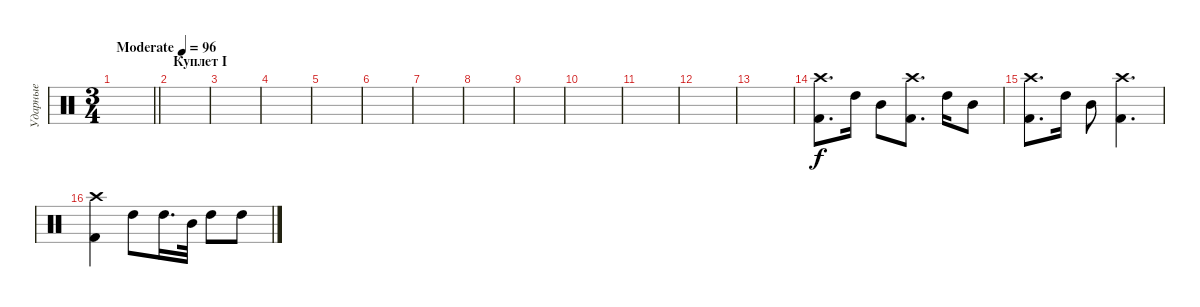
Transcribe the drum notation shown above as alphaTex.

\track ("Ударные" "Ударные") {instrument percussion}
\staff {score}
\articulation defaults
\ts (3 4)
\tempo (96 "Moderate")
\clef neutral
\barLineRight lightlight
\ks c
|
\section ("" "Куплет I")
|
|
|
|
|
|
|
|
|
|
|
|
("Kick (hit) 2" "Crash high (hit)").8{d} "High Tom (hit)".16 "Mid Tom (hit)".8 ("Kick (hit) 2" "Crash high (hit)").8{d} "High Tom (hit)".16 "Mid Tom (hit)".8 |
("Kick (hit) 2" "Crash high (hit)").8{d} "High Tom (hit)".16 "Mid Tom (hit)".8 ("Kick (hit) 2" "Crash high (hit)").4{d} |
("Kick (hit) 2" "Crash high (hit)").4 "High Tom (hit)".8 "High Tom (hit)".16{d} "Mid Tom (hit)".32 "High Tom (hit)".8 "High Tom (hit)".8
